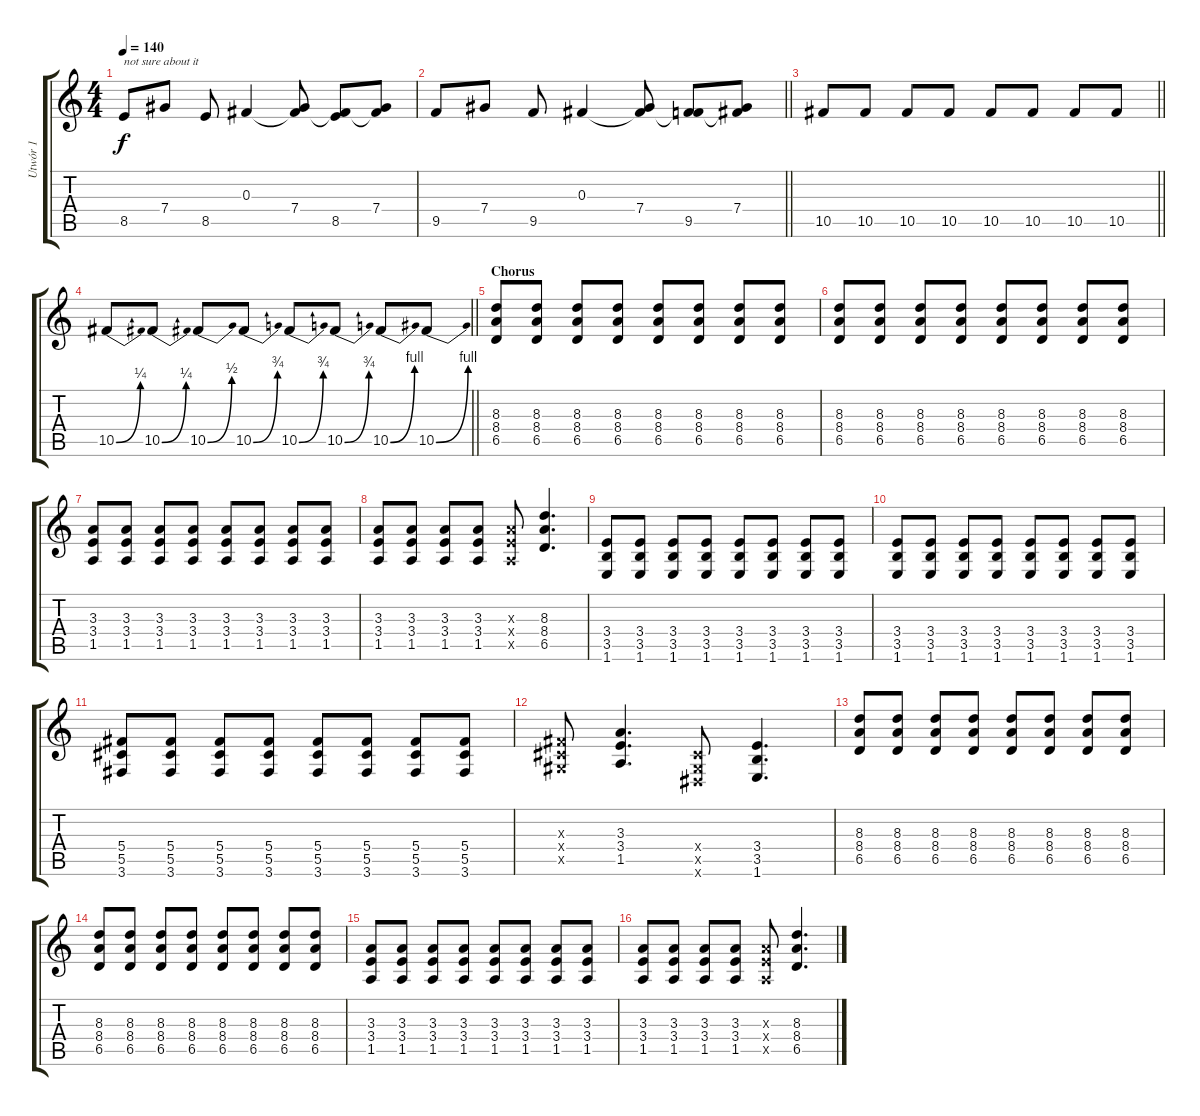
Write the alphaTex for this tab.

\track ("Utwór 1" "Utwór 1") {instrument overdrivenguitar}
\staff {score tabs}
\tuning (Eb4 Bb3 Gb3 Db3 Ab2 Eb2) {hide}
\ts (4 4)
\tempo 140
\clef g2
\ks c
8.5.8{txt "not sure about it" dy f instrument electricguitarclean} 7.4.8 8.5.8 0.3.4 (0.3{t} 7.4).8 (0.3{t} 8.5).8 (0.3{t} 7.4).8 |
\barLineRight lightlight
9.5.8 7.4.8 9.5.8 0.3.4 (0.3{t} 7.4).8 (0.3{t} 9.5).8 (0.3{t} 7.4).8 |
\barLineRight lightlight
10.5.8 10.5.8 10.5.8 10.5.8 10.5.8 10.5.8 10.5.8 10.5.8 |
\barLineRight lightlight
10.5{be (bend 0 0 60 1)}.8 10.5{be (bend 0 0 60 1)}.8 10.5{be (bend 0 0 60 2)}.8 10.5{be (bend 0 0 60 3)}.8 10.5{be (bend 0 0 60 3)}.8 10.5{be (bend 0 0 60 3)}.8 10.5{be (bend 0 0 60 4)}.8 10.5{be (bend 0 0 60 4)}.8 |
\section ("" "Chorus ")
(8.3 8.4 6.5).8{instrument overdrivenguitar} (8.3 8.4 6.5).8 (8.3 8.4 6.5).8 (8.3 8.4 6.5).8 (8.3 8.4 6.5).8 (8.3 8.4 6.5).8 (8.3 8.4 6.5).8 (8.3 8.4 6.5).8 |
(8.3 8.4 6.5).8 (8.3 8.4 6.5).8 (8.3 8.4 6.5).8 (8.3 8.4 6.5).8 (8.3 8.4 6.5).8 (8.3 8.4 6.5).8 (8.3 8.4 6.5).8 (8.3 8.4 6.5).8 |
(3.3 3.4 1.5).8 (3.3 3.4 1.5).8 (3.3 3.4 1.5).8 (3.3 3.4 1.5).8 (3.3 3.4 1.5).8 (3.3 3.4 1.5).8 (3.3 3.4 1.5).8 (3.3 3.4 1.5).8 |
(3.3 3.4 1.5).8 (3.3 3.4 1.5).8 (3.3 3.4 1.5).8 (3.3 3.4 1.5).8 (3.3{x} 3.4{x} 1.5{x}).8 (8.3 8.4 6.5).4{d} |
(3.4 3.5 1.6).8 (3.4 3.5 1.6).8 (3.4 3.5 1.6).8 (3.4 3.5 1.6).8 (3.4 3.5 1.6).8 (3.4 3.5 1.6).8 (3.4 3.5 1.6).8 (3.4 3.5 1.6).8 |
(3.4 3.5 1.6).8 (3.4 3.5 1.6).8 (3.4 3.5 1.6).8 (3.4 3.5 1.6).8 (3.4 3.5 1.6).8 (3.4 3.5 1.6).8 (3.4 3.5 1.6).8 (3.4 3.5 1.6).8 |
(5.4 5.5 3.6).8 (5.4 5.5 3.6).8 (5.4 5.5 3.6).8 (5.4 5.5 3.6).8 (5.4 5.5 3.6).8 (5.4 5.5 3.6).8 (5.4 5.5 3.6).8 (5.4 5.5 3.6).8 |
(0.3{x} 0.4{x} 0.5{x}).8 (3.3 3.4 1.5).4{d} (0.4{x} 0.5{x} 0.6{x}).8 (3.4 3.5 1.6).4{d} |
(8.3 8.4 6.5).8{instrument overdrivenguitar} (8.3 8.4 6.5).8 (8.3 8.4 6.5).8 (8.3 8.4 6.5).8 (8.3 8.4 6.5).8 (8.3 8.4 6.5).8 (8.3 8.4 6.5).8 (8.3 8.4 6.5).8 |
(8.3 8.4 6.5).8 (8.3 8.4 6.5).8 (8.3 8.4 6.5).8 (8.3 8.4 6.5).8 (8.3 8.4 6.5).8 (8.3 8.4 6.5).8 (8.3 8.4 6.5).8 (8.3 8.4 6.5).8 |
(3.3 3.4 1.5).8 (3.3 3.4 1.5).8 (3.3 3.4 1.5).8 (3.3 3.4 1.5).8 (3.3 3.4 1.5).8 (3.3 3.4 1.5).8 (3.3 3.4 1.5).8 (3.3 3.4 1.5).8 |
(3.3 3.4 1.5).8 (3.3 3.4 1.5).8 (3.3 3.4 1.5).8 (3.3 3.4 1.5).8 (3.3{x} 3.4{x} 1.5{x}).8 (8.3 8.4 6.5).4{d}
